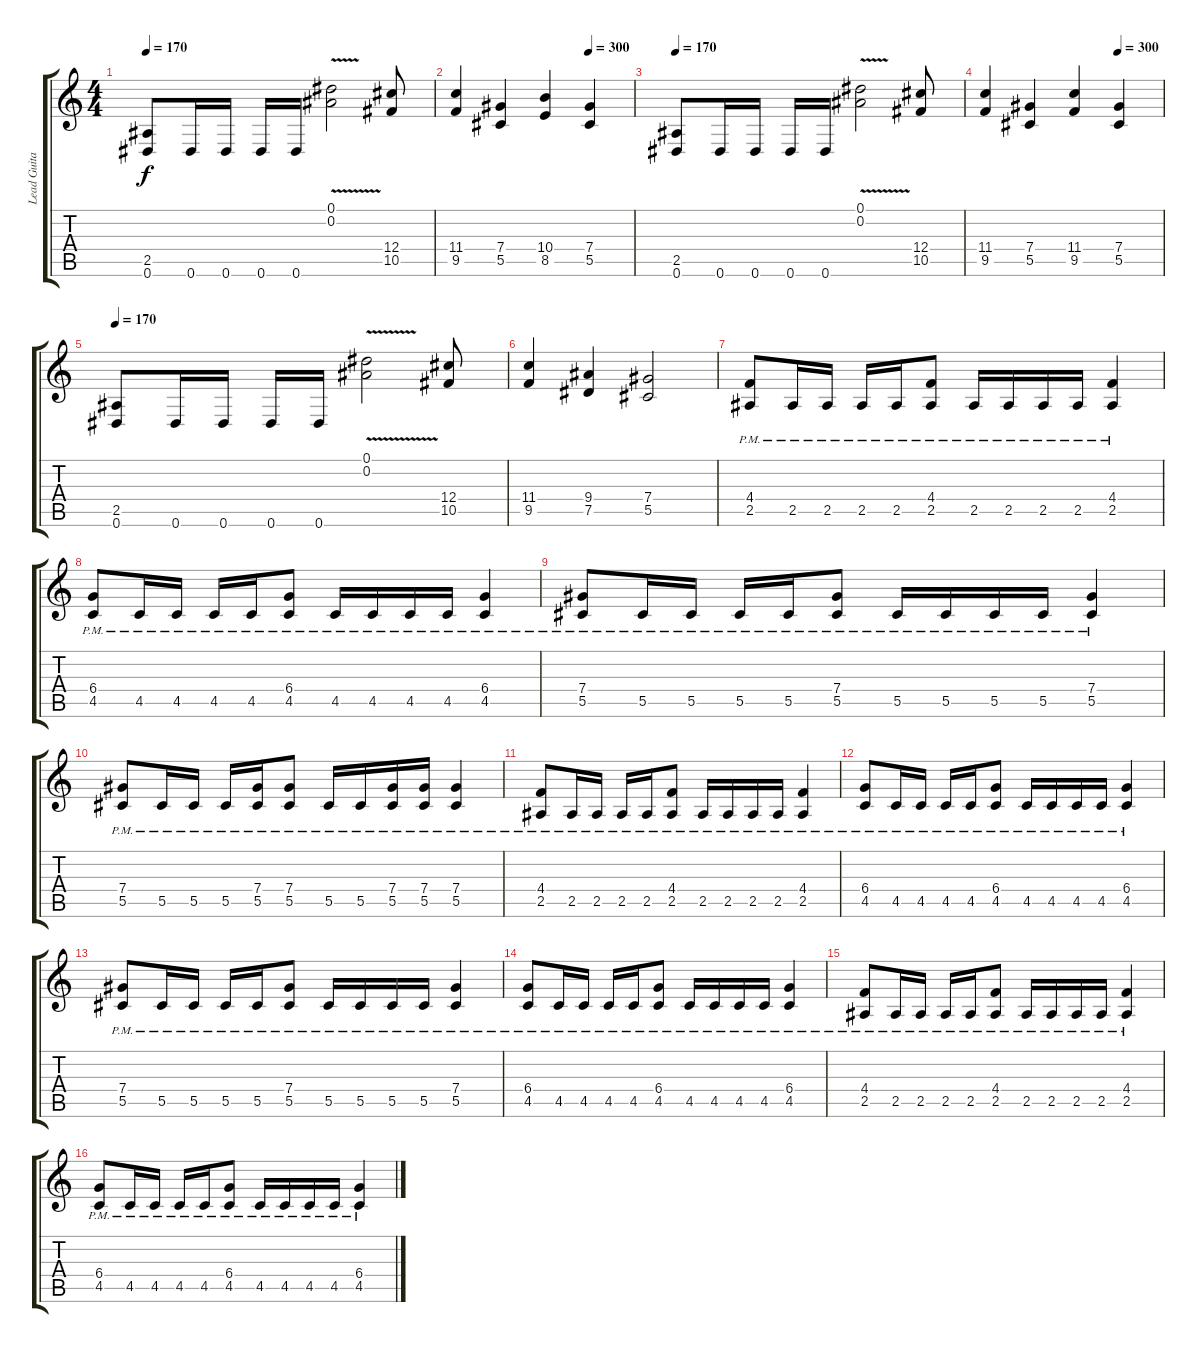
\track ("Lead Guitar" "Lead Guita") {instrument acousticguitarsteel}
\staff {score tabs}
\tuning (Eb4 Bb3 Gb3 Db3 Ab2 Eb2) {hide}
\ts (4 4)
\tempo 170
\clef g2
\ks c
(2.5 0.6).8{dy f volume 16 instrument distortionguitar} 0.6.16 0.6.16 0.6.16 0.6.16 (0.1{v} 0.2).2 (12.4 10.5).8 |
\tempo (300 0.75)
(11.4 9.5).4 (7.4 5.5).4 (10.4 8.5).4 (7.4 5.5).4 |
\tempo 170
(2.5 0.6).8{volume 16 instrument distortionguitar} 0.6.16 0.6.16 0.6.16 0.6.16 (0.1{v} 0.2).2 (12.4 10.5).8 |
\tempo (300 0.75)
(11.4 9.5).4 (7.4 5.5).4 (11.4 9.5).4 (7.4 5.5).4 |
\tempo 170
(2.5 0.6).8{volume 16 instrument distortionguitar} 0.6.16 0.6.16 0.6.16 0.6.16 (0.1{v} 0.2).2 (12.4 10.5).8 |
(11.4 9.5).4 (9.4 7.5).4 (7.4 5.5).2 |
(4.4{pm} 2.5{pm}).8{volume 16 instrument distortionguitar} 2.5{pm}.16 2.5{pm}.16 2.5{pm}.16 2.5{pm}.16 (4.4{pm} 2.5{pm}).8 2.5{pm}.16 2.5{pm}.16 2.5{pm}.16 2.5{pm}.16 (4.4{pm} 2.5{pm}).4 |
(6.4{pm} 4.5{pm}).8 4.5{pm}.16 4.5{pm}.16 4.5{pm}.16 4.5{pm}.16 (6.4{pm} 4.5{pm}).8 4.5{pm}.16 4.5{pm}.16 4.5{pm}.16 4.5{pm}.16 (6.4{pm} 4.5{pm}).4 |
(7.4{pm} 5.5{pm}).8 5.5{pm}.16 5.5{pm}.16 5.5{pm}.16 5.5{pm}.16 (7.4{pm} 5.5{pm}).8 5.5{pm}.16 5.5{pm}.16 5.5{pm}.16 5.5{pm}.16 (7.4{pm} 5.5{pm}).4 |
(7.4{pm} 5.5{pm}).8 5.5{pm}.16 5.5{pm}.16 5.5{pm}.16 (7.4{pm} 5.5{pm}).16 (7.4{pm} 5.5{pm}).8 5.5{pm}.16 5.5{pm}.16 (7.4{pm} 5.5{pm}).16 (7.4{pm} 5.5{pm}).16 (7.4{pm} 5.5{pm}).4 |
(4.4{pm} 2.5{pm}).8{volume 16 instrument distortionguitar} 2.5{pm}.16 2.5{pm}.16 2.5{pm}.16 2.5{pm}.16 (4.4{pm} 2.5{pm}).8 2.5{pm}.16 2.5{pm}.16 2.5{pm}.16 2.5{pm}.16 (4.4{pm} 2.5{pm}).4 |
(6.4{pm} 4.5{pm}).8 4.5{pm}.16 4.5{pm}.16 4.5{pm}.16 4.5{pm}.16 (6.4{pm} 4.5{pm}).8 4.5{pm}.16 4.5{pm}.16 4.5{pm}.16 4.5{pm}.16 (6.4{pm} 4.5{pm}).4 |
(7.4{pm} 5.5{pm}).8 5.5{pm}.16 5.5{pm}.16 5.5{pm}.16 5.5{pm}.16 (7.4{pm} 5.5{pm}).8 5.5{pm}.16 5.5{pm}.16 5.5{pm}.16 5.5{pm}.16 (7.4{pm} 5.5{pm}).4 |
(6.4{pm} 4.5{pm}).8 4.5{pm}.16 4.5{pm}.16 4.5{pm}.16 4.5{pm}.16 (6.4{pm} 4.5{pm}).8 4.5{pm}.16 4.5{pm}.16 4.5{pm}.16 4.5{pm}.16 (6.4{pm} 4.5{pm}).4 |
(4.4{pm} 2.5{pm}).8{volume 16 instrument distortionguitar} 2.5{pm}.16 2.5{pm}.16 2.5{pm}.16 2.5{pm}.16 (4.4{pm} 2.5{pm}).8 2.5{pm}.16 2.5{pm}.16 2.5{pm}.16 2.5{pm}.16 (4.4{pm} 2.5{pm}).4 |
(6.4{pm} 4.5{pm}).8 4.5{pm}.16 4.5{pm}.16 4.5{pm}.16 4.5{pm}.16 (6.4{pm} 4.5{pm}).8 4.5{pm}.16 4.5{pm}.16 4.5{pm}.16 4.5{pm}.16 (6.4{pm} 4.5{pm}).4
